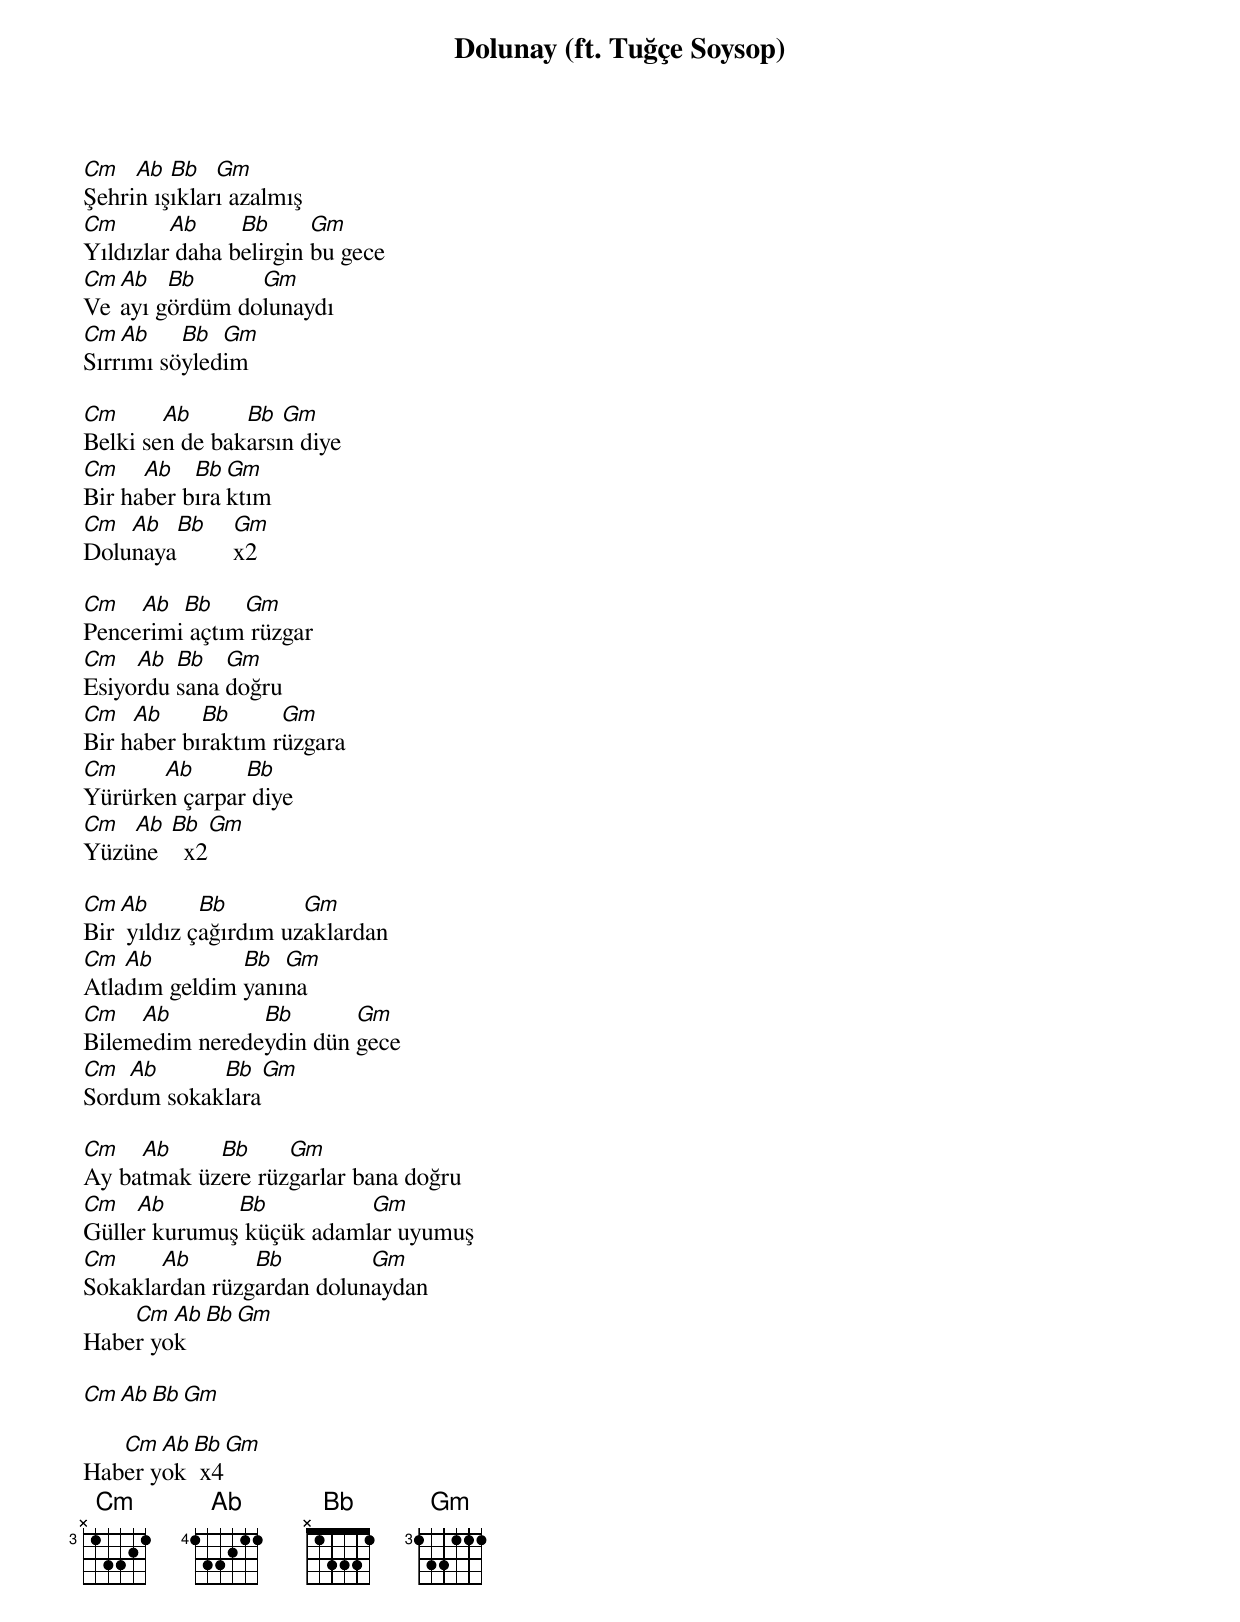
{title: Dolunay (ft. Tuğçe Soysop)}
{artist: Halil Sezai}

Cm   Ab  Bb   Gm
Şehrin ışıkları azalmış
Cm       Ab     Bb      Gm
Yıldızlar daha belirgin bu gece
Cm Ab   Bb      Gm
Ve ayı gördüm dolunaydı
Cm  Ab    Bb  Gm
Sırrımı söyledim

Cm      Ab      Bb  Gm
Belki sen de bakarsın diye
Cm    Ab   Bb Gm
Bir haber bıraktım
Cm  Ab  Bb  Gm
Dolunaya    x2

Cm   Ab  Bb    Gm
Pencerimi açtım rüzgar
Cm   Ab  Bb   Gm
Esiyordu sana doğru
Cm   Ab     Bb      Gm
Bir haber bıraktım rüzgara
Cm     Ab      Bb
Yürürken çarpar diye
Cm  Ab  Bb  Gm
Yüzüne    x2

Cm Ab       Bb        Gm
Bir yıldız çağırdım uzaklardan
Cm  Ab         Bb  Gm
Atladım geldim yanına
Cm   Ab         Bb       Gm
Bilemedim neredeydin dün gece
Cm  Ab      Bb  Gm
Sordum sokaklara

Cm   Ab     Bb     Gm
Ay batmak üzere rüzgarlar bana doğru
Cm   Ab       Bb          Gm
Güller kurumuş küçük adamlar uyumuş
Cm     Ab       Bb         Gm
Sokaklardan rüzgardan dolunaydan
    Cm  Ab Bb  Gm
Haber yok

Cm  Ab Bb  Gm

   Cm  Ab Bb  Gm
Haber yok  x4
